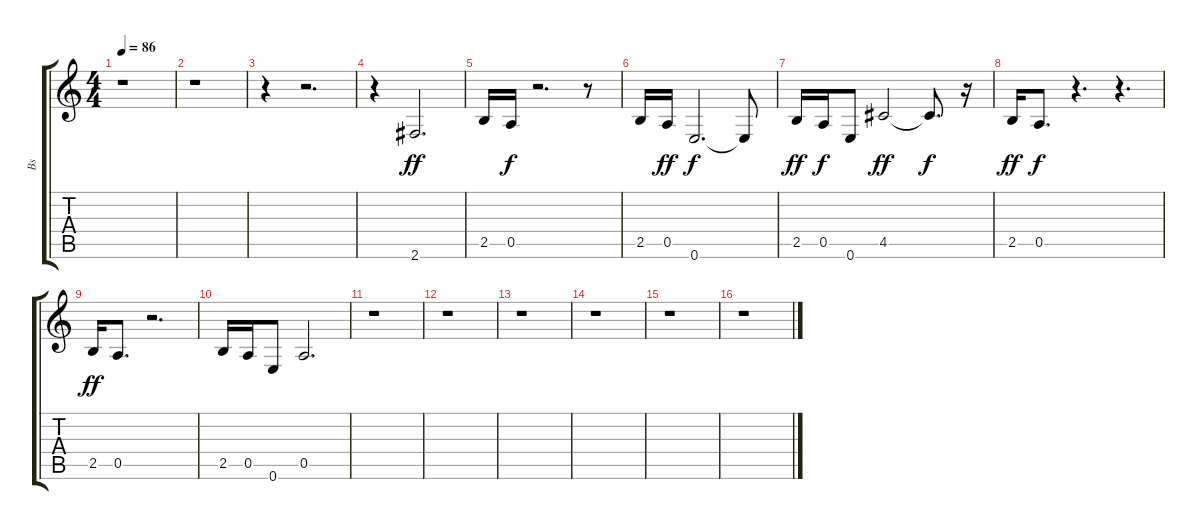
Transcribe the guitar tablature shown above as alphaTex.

\track ("Bs" "Bs") {instrument electricbassfinger}
\staff {score tabs}
\tuning (E4 B3 G3 D3 A2 E2) {hide}
\ts (4 4)
\tempo 86
\clef g2
\ks c
r.1{dy ff} |
r.1 |
r.4 r.2{d} |
r.4 2.6.2{d} |
2.5.16 0.5.16{dy f} r.2{d} r.8 |
2.5.16 0.5.16{dy ff} 0.6.2{d dy f} 0.6{t}.8 |
2.5.16{dy ff} 0.5.16{dy f} 0.6.8 4.5.2{dy ff} 4.5{t}.8{d dy f} r.16 |
2.5.16{dy ff} 0.5.8{d dy f} r.4{d} r.4{d} |
2.5.16{dy ff} 0.5.8{d} r.2{d} |
2.5.16 0.5.16 0.6.8 0.5.2{d} |
r.1 |
r.1 |
r.1 |
r.1 |
r.1 |
r.1
